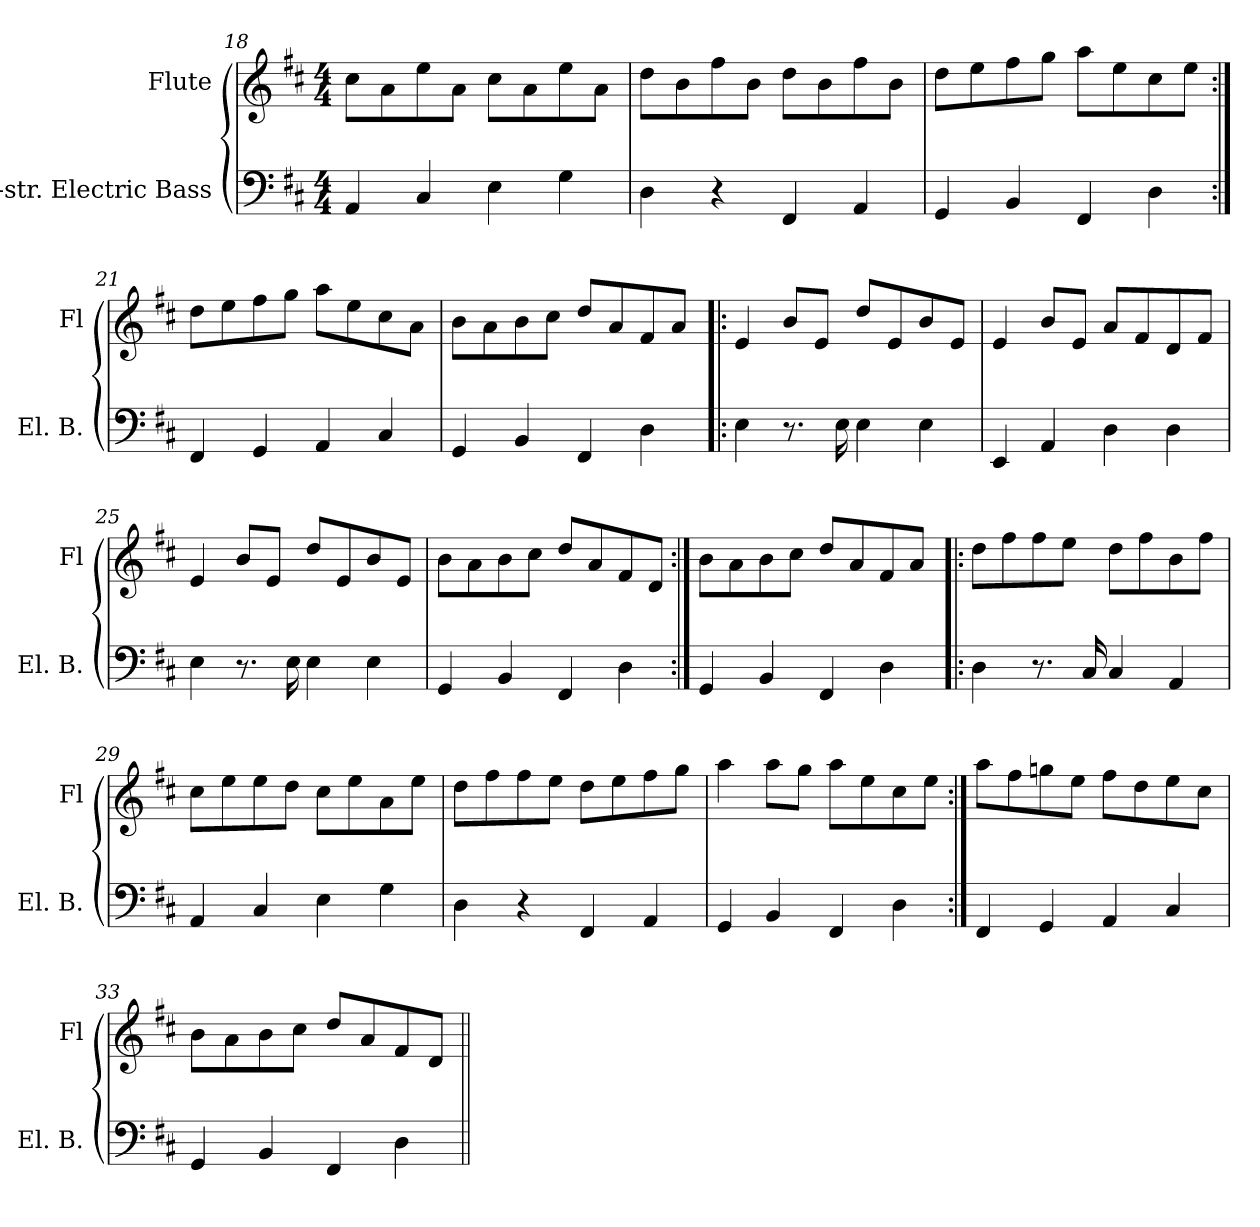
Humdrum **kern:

**kern	**kern
*part2	*part1
*staff2	*staff1
*I"5-str. Electric Bass	*I"Flute
*I'El. B.	*I'Fl
*clefF4	*clefG2
*ITrd7c12	*
*k[f#c#]	*k[f#c#]
*E:dor	*E:dor
*M4/4	*M4/4
=18	=18
4AAA/	8cc#\L
.	8a\
4CC#/	8ee\
.	8a\J
4EE\	8cc#\L
.	8a\
4GG\	8ee\
.	8a\J
=19	=19
4DD\	8dd\L
.	8b\
4r	8ff#\
.	8b\J
4FFF#/	8dd\L
.	8b\
4AAA/	8ff#\
.	8b\J
=20	=20
4GGG/	8dd\L
.	8ee\
4BBB/	8ff#\
.	8gg\J
4FFF#/	8aa\L
.	8ee\
4DD\	8cc#\
.	8ee\J
!!LO:PB:g=z
=21:|!	=21:|!
4FFF#/	8dd\L
.	8ee\
4GGG/	8ff#\
.	8gg\J
4AAA/	8aa\L
.	8ee\
4CC#/	8cc#\
.	8a\J
=22	=22
4GGG/	8b\L
.	8a\
4BBB/	8b\
.	8cc#\J
4FFF#/	8dd/L
.	8a/
4DD\	8f#/
.	8a/J
=23!|:	=23!|:
4EE\	4e/
8.r	8b/L
.	8e/J
16EE\	.
4EE\	8dd/L
.	8e/
4EE\	8b/
.	8e/J
=24	=24
4EEE/	4e/
4AAA/	8b/L
.	8e/J
4DD\	8a/L
.	8f#/
4DD\	8d/
.	8f#/J
=25	=25
4EE\	4e/
8.r	8b/L
.	8e/J
16EE\	.
4EE\	8dd/L
.	8e/
4EE\	8b/
.	8e/J
!!LO:LB:g=z
=26	=26
4GGG/	8b\L
.	8a\
4BBB/	8b\
.	8cc#\J
4FFF#/	8dd/L
.	8a/
4DD\	8f#/
.	8d/J
=27:|!	=27:|!
4GGG/	8b\L
.	8a\
4BBB/	8b\
.	8cc#\J
4FFF#/	8dd/L
.	8a/
4DD\	8f#/
.	8a/J
=28!|:	=28!|:
4DD\	8dd\L
.	8ff#\
8.r	8ff#\
.	8ee\J
16CC#/	.
4CC#/	8dd\L
.	8ff#\
4AAA/	8b\
.	8ff#\J
=29	=29
4AAA/	8cc#\L
.	8ee\
4CC#/	8ee\
.	8dd\J
4EE\	8cc#\L
.	8ee\
4GG\	8a\
.	8ee\J
!!LO:LB:g=z
=30	=30
4DD\	8dd\L
.	8ff#\
4r	8ff#\
.	8ee\J
4FFF#/	8dd\L
.	8ee\
4AAA/	8ff#\
.	8gg\J
=31	=31
4GGG/	4aa\
4BBB/	8aa\L
.	8gg\J
4FFF#/	8aa\L
.	8ee\
4DD\	8cc#\
.	8ee\J
=32:|!	=32:|!
4FFF#/	8aa\L
.	8ff#\
4GGG/	8ggn\
.	8ee\J
4AAA/	8ff#\L
.	8dd\
4CC#/	8ee\
.	8cc#\J
=33	=33
4GGG/	8b\L
.	8a\
4BBB/	8b\
.	8cc#\J
4FFF#/	8dd/L
.	8a/
4DD\	8f#/
.	8d/J
=||	=||
*-	*-
